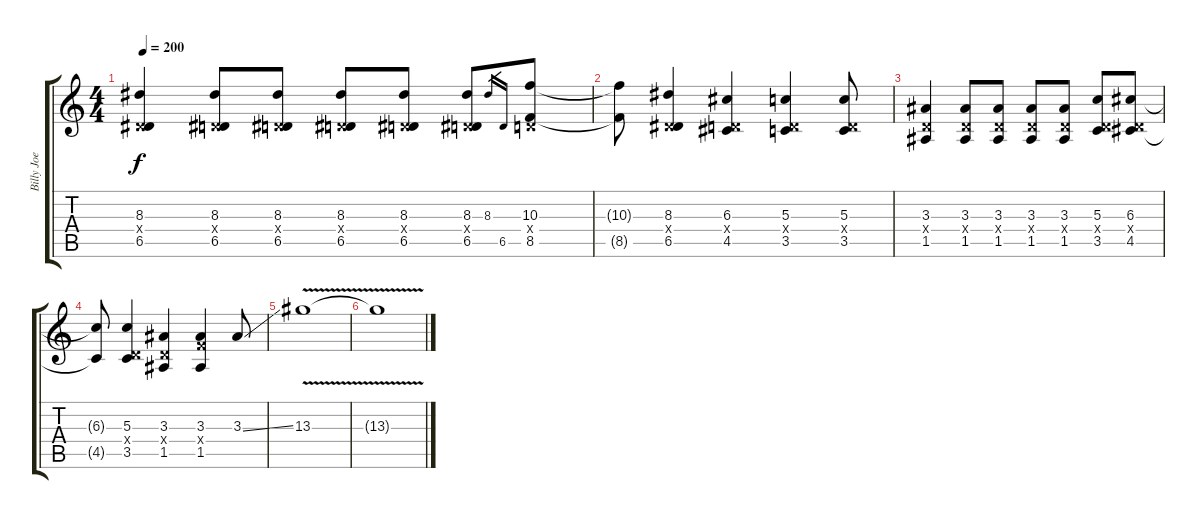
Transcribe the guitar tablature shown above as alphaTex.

\track ("Billy Joe 2nd Guitar" "Billy Joe ") {instrument distortionguitar}
\staff {score tabs}
\tuning (E4 B3 G3 D3 A2 E2) {hide}
\ts (4 4)
\tempo 200
\clef g2
\ks c
(8.3 0.4{x} 6.5).4{dy f} (8.3 0.4{x} 6.5).8 (8.3 0.4{x} 6.5).8 (8.3 0.4{x} 6.5).8 (8.3 0.4{x} 6.5).8 (8.3 0.4{x} 6.5).8 8.3.16{gr} 6.5.16{gr} (10.3 0.4{x} 8.5).8 |
(10.3{t} 8.5{t}).8 (8.3 0.4{x} 6.5).4 (6.3 0.4{x} 4.5).4 (5.3 0.4{x} 3.5).4 (5.3 0.4{x} 3.5).8 |
(3.3 0.4{x} 1.5).4 (3.3 0.4{x} 1.5).8 (3.3 0.4{x} 1.5).8 (3.3 0.4{x} 1.5).8 (3.3 0.4{x} 1.5).8 (5.3 0.4{x} 3.5).8 (6.3 0.4{x} 4.5).8 |
(6.3{t} 4.5{t}).8 (5.3 0.4{x} 3.5).4 (3.3 0.4{x} 1.5).4 (3.3 3.4{x} 1.5).4 3.3{ss}.8 |
13.3{v}.1 |
13.3{t}.1{volume 0}
